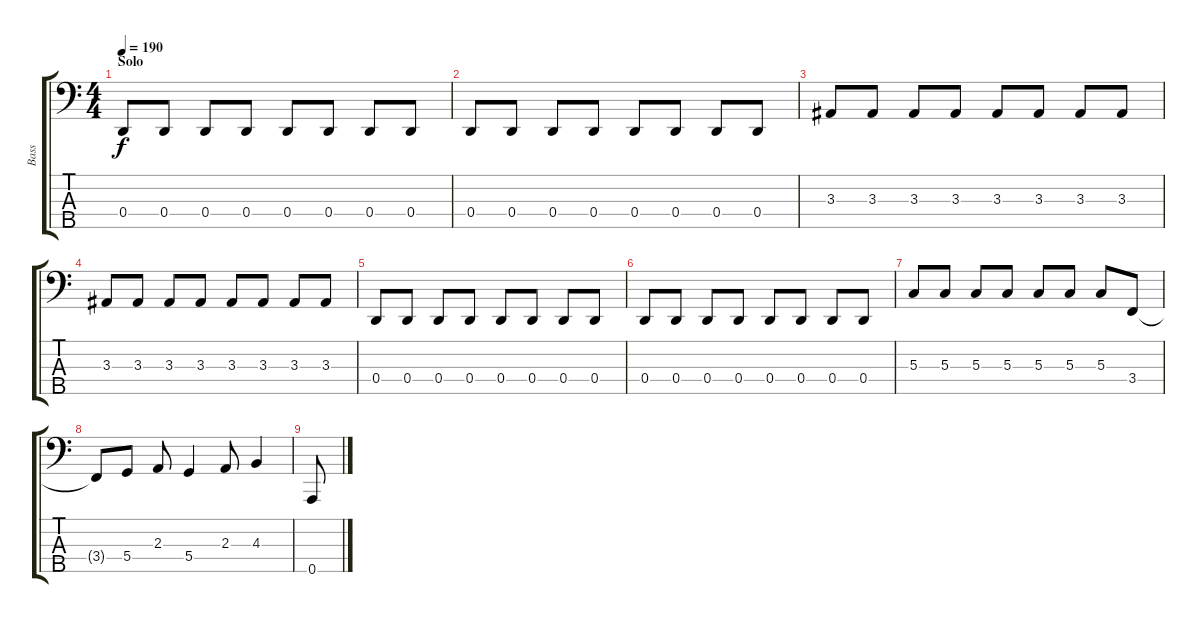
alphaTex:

\track ("Bass" "Bass") {instrument electricbasspick}
\staff {score tabs}
\tuning (F2 C2 G1 D1 A0) {hide}
\ts (4 4)
\section ("" "Solo")
\tempo 190
\clef f4
\ks c
0.4.8{dy f} 0.4.8 0.4.8 0.4.8 0.4.8 0.4.8 0.4.8 0.4.8 |
0.4.8 0.4.8 0.4.8 0.4.8 0.4.8 0.4.8 0.4.8 0.4.8 |
3.3.8 3.3.8 3.3.8 3.3.8 3.3.8 3.3.8 3.3.8 3.3.8 |
3.3.8 3.3.8 3.3.8 3.3.8 3.3.8 3.3.8 3.3.8 3.3.8 |
0.4.8 0.4.8 0.4.8 0.4.8 0.4.8 0.4.8 0.4.8 0.4.8 |
0.4.8 0.4.8 0.4.8 0.4.8 0.4.8 0.4.8 0.4.8 0.4.8 |
5.3.8 5.3.8 5.3.8 5.3.8 5.3.8 5.3.8 5.3.8 3.4.8 |
3.4{t}.8 5.4.8 2.3.8 5.4.4 2.3.8 4.3.4 |
0.5.8
